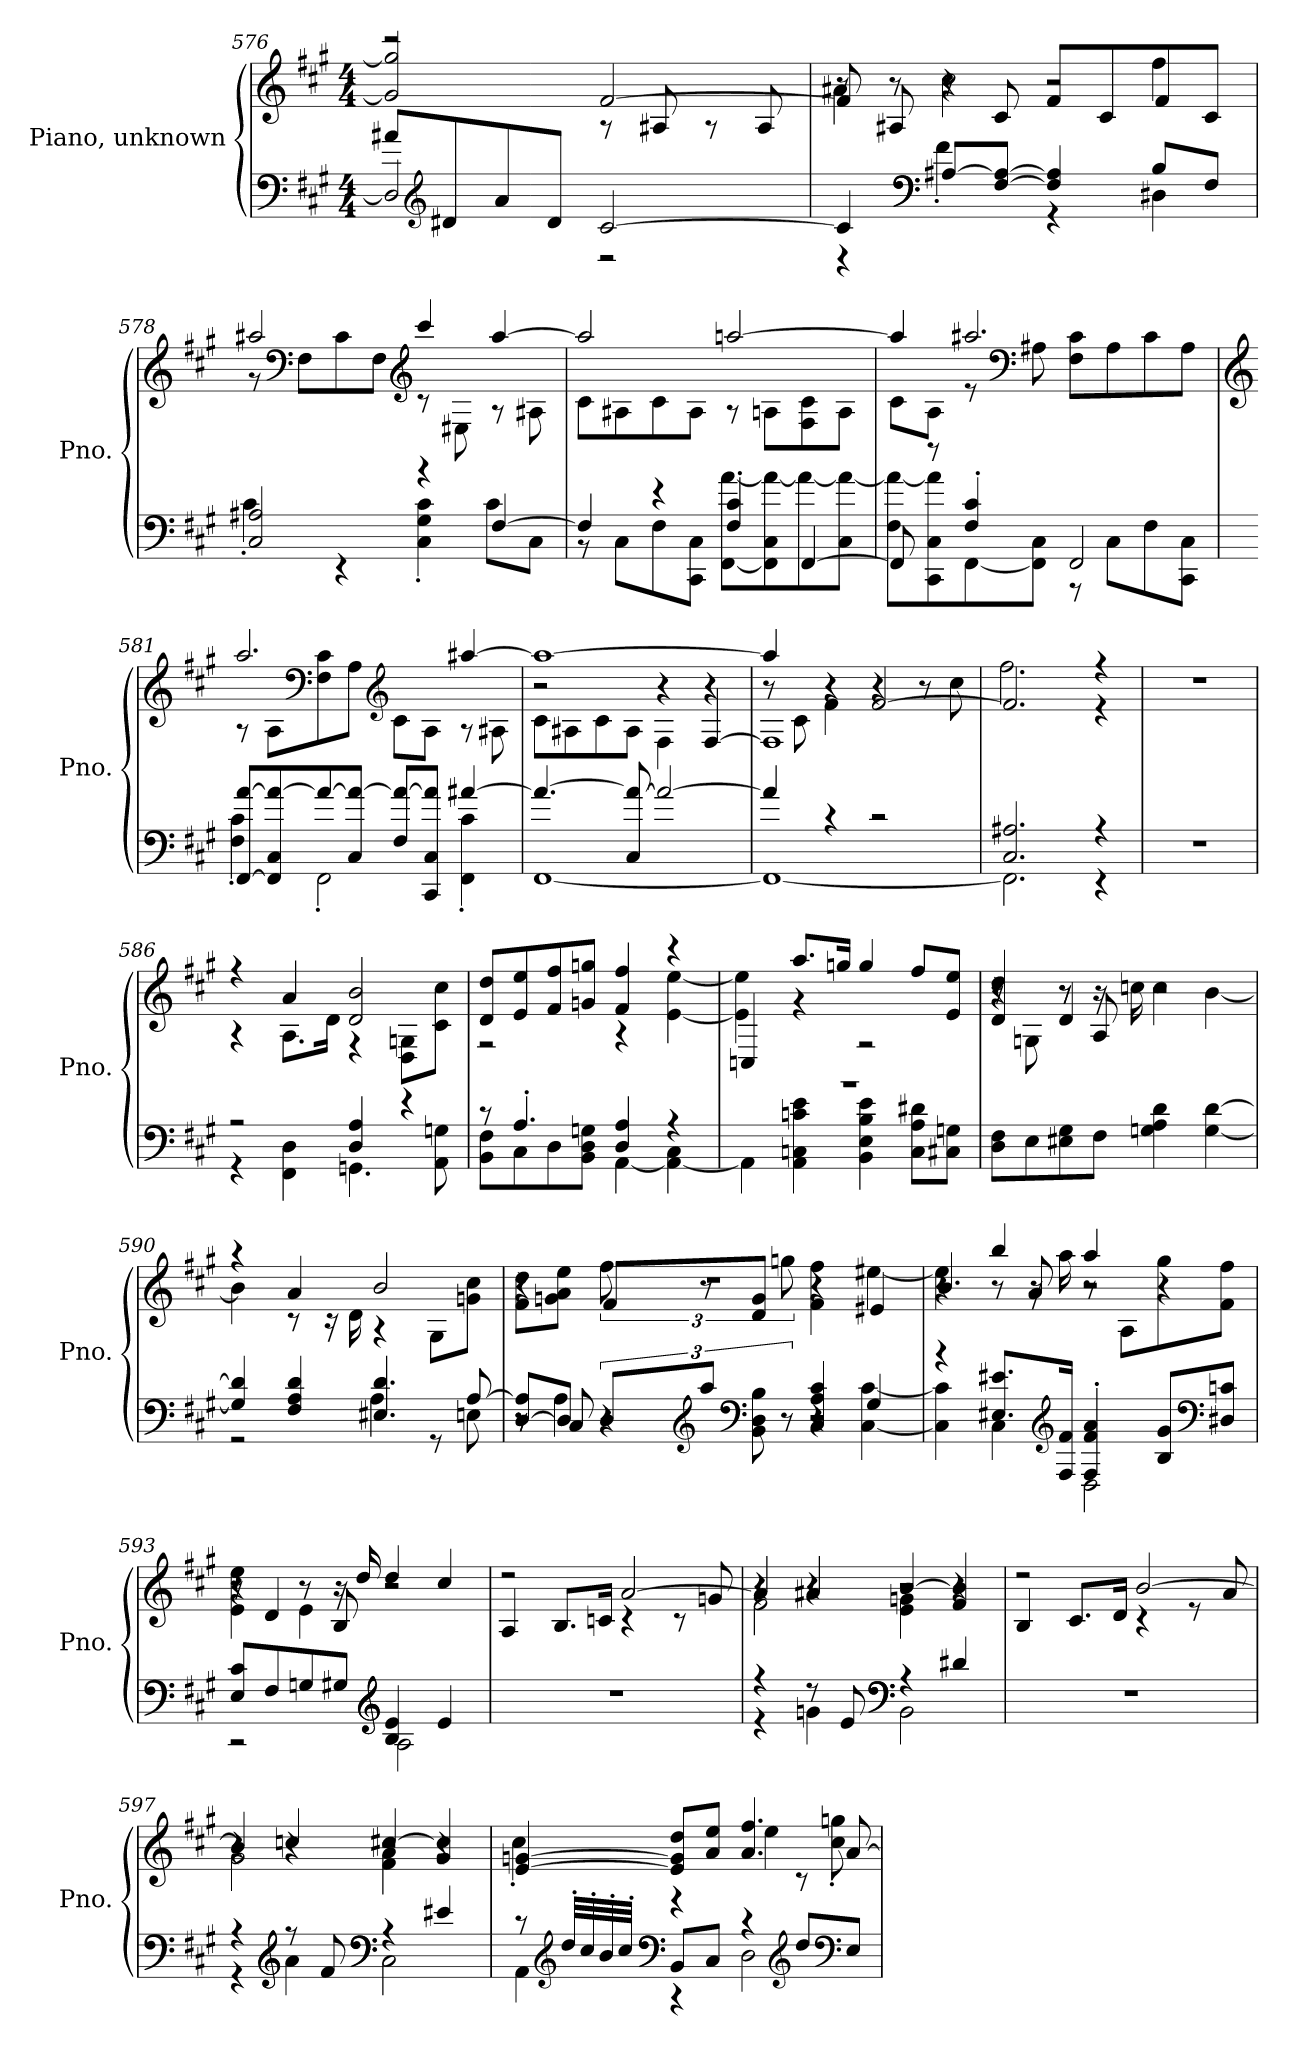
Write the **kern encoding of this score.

**kern	**kern
*part1	*part1
*staff2	*staff1
*I"Piano, unknown	*
*I'Pno.	*
!!LO:LB:g=z
*clefF4	*clefG2
*k[f#c#g#]	*k[f#c#g#]
*M4/4	*M4/4
=576	=576
*^	*^
8a#X/L	2D#/]	2r	2g/] 2gg/]
*clefG2	*	*	*
8d#X/	.	.	.
8a#/	.	.	.
8d#/J	.	.	.
[2c#/	2r	[2f#/	8r
.	.	.	8A#X/
.	.	.	8r
.	.	.	8A#/
=577	=577	=577	=577
*	*	*	*^
4c#/]	4r	8f#/]	4a#X\	8r
.	.	8r	.	8A#X/
*clefF4	*	*	*	*
[8A#X/L	4f#'\	4r	2cc#\	8r
[8F#/ 8A#/_J	.	.	.	8c#/
4F#/] 4A#/]	4r	2r	.	8f#/L
.	.	.	.	8c#/
8B/L	4D#X\	.	4ff#\	8f#/
8F#/J	.	.	.	8c#/J
*	*	*	*v	*v
=578	=578	=578	=578
2C#/ 2A#X/	4c#'\	2aa#X/	8r
*	*	*clefF4	*
.	.	.	8F#\L
.	4r	.	8c#\
.	.	.	8F#\J
*	*	*clefG2	*
4r	4C#\' 4G#\' 4c#\'	4ccc#/	8r
.	.	.	8E#X\
[4F#/	8c#\L	[4aa#/	8r
.	8C#\J	.	8A#X\
!!LO:LB:g=z	!!
=579	=579	=579	=579
4F#/]	8r	2aa#/]	8c#\L
.	8C#\L	.	8A#X\
4r	8F#\	.	8c#\
.	8CC#\ 8C#\J	.	8A#\J
4F#/' 4c#/'	[8FF#\ [8a\L	[2aan/	8r
.	8FF#\] 8C#\ 8a\_	.	8An\L
[4FF#/	8a\_	.	8F#\ 8c#\
.	8C#\ 8a\_J	.	8A\J
=580	=580	=580	=580
8FF#/]	8F#\ 8a\_L	4aa/]	8c#\L
8r	8CC#\ 8C#\ 8a\]	.	8A\J
4F#/' 4c#/'	[8FF#\	2.aa#X/	8r
*	*	*clefF4	*
.	8FF#\] 8C#\J	.	8A#X\
2FF#/	8r	.	8F#\ 8c#\L
.	8C#\L	.	8A#\
.	8F#\	.	8c#\
.	8CC#\ 8C#\J	.	8A#\J
!!LO:PB:g=z	!!
=581	=581	=581	=581
*	*	*clefG2	*
[8FF#/ [8a/L	4F#\' 4c#\'	2.aa/	8r
8FF#/] 8C#/ 8a/_	.	.	8A\L
*	*	*clefF4	*
8a/_	2FF#'\	.	8F#\ 8c#\
8C#/ 8a/_J	.	.	8A\J
*	*	*clefG2	*
8F#/ 8a/_L	.	.	8c#\L
8CC#/ 8C#/ 8a/]J	.	.	8A\J
[4a#X/	4FF#\' 4c#\'	[4aa#X/	8r
.	.	.	8A#X\
=582	=582	=582	=582
*	*	*	*^
4.a#/_	[1FF#	1aa#_	8c#\L	2r
.	.	.	8A#X\	.
.	.	.	8c#\	.
8C#/ 8a#/_	.	.	8A#\J	.
2a#/_	.	.	4F#\	4r
.	.	.	4r	[4F#/
=583	=583	=583	=583	=583
4a#/]	1FF#_	4aa#/]	8r	1F#]
.	.	.	8c#\	.
4r	.	4r	4f#\	.
2r	.	[2f#/	4r	.
.	.	.	8r	.
.	.	.	8cc#\	.
*	*	*	*v	*v
=584	=584	=584	=584
2.C#/ 2.A#X/	2.FF#\]	2.f#/]	2.ff#\
4r	4r	4r	4r
*v	*v	*	*
*	*v	*v
=585	=585
1r	1r
!!LO:LB:g=z
=586	=586
*^	*^
2r	4r	4r	4r
.	4FF#\ 4D\	4a/	8.A\L
.	.	.	16d\Jk
4D/ 4A/	4.GGn\	2d/ 2b/	4r
4r	.	.	8D\ 8Gn\L
.	8AA\ 8Gn\	.	8c#\ 8cc#\J
=587	=587	=587	=587
8r	8BB\ 8F#\L	8d/ 8dd/L	2r
4.A'/	8C#\	8e/ 8ee/	.
.	8D\	8f#/ 8ff#/	.
.	8BB\ 8D\ 8Gn\J	8gn/ 8ggn/J	.
4D/ 4A/	[4AA\	4f#/ 4ff#/	4r
4r	4AA\_ 4C#\	4r	[4e\ [4ee\
=588	=588	=588	=588
1r	4AA\]	4Cn/	4e\] 4ee\]
.	4AA\ 4Cn\ 4cn\ 4e\	8.aa/L	4r
.	.	16ggn/Jk	.
.	4BB\ 4E\ 4B\ 4e\	4gg/	2r
.	8C\ 8A\ 8d#X\L	8ff#/L	.
.	8C#X\ 8Gn\J	8e/ 8ee/J	.
*v	*v	*	*
=589	=589	=589
*	*	*^
8D\ 8F#\L	4d/ 4dd/	8r	4r
8E\	.	8Gn\	.
8E#X\ 8G#\	4d/	8r	8r
8F#\J	.	16r	8A/
.	.	16ccn\	.
4Gn\ 4A\ 4d\	2r	4cc\	2r
[4G\ [4d\	.	[4b\	.
*	*	*v	*v
!!LO:LB:g=z
=590	=590	=590
*^	*	*
4G/] 4d/]	2r	4r	4b\]
4F#/ 4A/ 4d/	.	4a/	8r
.	.	.	16r
.	.	.	16d\
4.E#X/ 4.d/	4A\	2b/	4r
.	8r	.	8G#\L
[8A/	8En\	.	8gn\ 8cc#\J
=591	=591	=591	=591
*	*^	*	*^
[8D/ 8A/]L	8r	8r	1r	8f#\ 8dd\L	4r
8D/J]	4A\	8C#/	.	8gn\ 8a\ 8ee\J	.
12D/L	.	4r	.	12ff#\	8f#/L
*clefG2	*	*	*	*	*
12aa/J	.	.	.	12r	.
*clefF4	*	*	*	*	*
.	8BB\ 8D\ 8B\	.	.	.	8d/ 8g/J
12r	.	.	.	12ggn\	.
4C#/ 4A/ 4c#/	4r	2r	.	4f#\ 4ff#\	4r
4G#/	[4C#\ [4c#\	.	.	[4ee#X\	4e#X/
*	*v	*v	*	*	*
=592	=592	=592	=592	=592
4r	4C#\] 4c#\]	4r	4ee#\]	4.b/
8.E#X/ 8.e#X/L	4C#\	4bb/	8r	.
.	.	.	16r	8a/
*clefG2	*	*	*	*
16F#/ 16f#/Jk	.	.	16aa\	.
4F#/' 4f#/' 4a/'	2D\	4aa/	8r	2r
.	.	.	8A\L	.
8B/ 8g#/L	.	4r	8gg#\	.
*clefF4	*	*	*	*
8D#X/ 8cn/J	.	.	8f#\ 8ff#\J	.
!!LO:LB:g=z	!!	!!
=593	=593	=593	=593	=593
8E/ 8c#/L	2r	4r	4e\ 4ee\	8r
8F#/	.	.	.	4d/
8Gn/	.	8r	4e\	.
8G#X/J	.	16r	.	8B/
.	.	16dd/	.	.
*clefG2	*	*	*	*
4B/ 4e/	2A\	4dd/	2r	2r
4e/	.	4cc#/	.	.
*v	*v	*	*	*
*	*	*v	*v
=594	=594	=594
1r	2r	4A/
.	.	8.B/L
.	.	16cn/Jk
.	[2a/	4r
.	.	8r
.	.	8gn/
=595	=595	=595
*^	*	*^
4r	4r	4a/]	2f#\	4r
8r	4gn\	4r	.	4a#X/
8e/	.	.	.	.
*clefF4	*	*	*	*
4r	2BB\	2r	4e\ 4gn\	[4b/
4d#X/	.	.	4r	4f#/ 4b/]
*v	*v	*	*	*
*	*	*v	*v
=596	=596	=596
1r	2r	4B/
.	.	8.c#/L
.	.	16d/Jk
.	[2b/	4r
.	.	8r
.	.	8a/
!!LO:LB:g=z
=597	=597	=597
*^	*	*^
4r	4r	4b/]	2g#\	4r
*clefG2	*	*	*	*
8r	4a\	4r	.	4ccn/
8f#/	.	.	.	.
*clefF4	*	*	*	*
4r	2C#\	2r	4f#\ 4a\	[4cc#X/
4e#X/	.	.	4r	4g#/ 4cc#/]
*	*	*	*v	*v
=598	=598	=598	=598
8r	4AA\	[4e/ [4gn/	4cc#'\
*clefG2	*	*	*
32dd'/LLL	.	.	.
32cc#'/	.	.	.
32b'/	.	.	.
32cc#'/JJJ	.	.	.
*clefF4	*	*	*
8BB/L	4r	8e/] 8g/] 8dd/L	4r
8C#/J	.	8a/ 8ee/J	.
4r	2D\	4.a/ 4.ff#/	4ee\
*clefG2	*	*	*
8dd/L	.	.	8r
*clefF4	*	*	*
8E/J	.	[8a/	8cc#\' 8ggn\'
*v	*v	*	*
*	*v	*v
=	=
*-	*-
